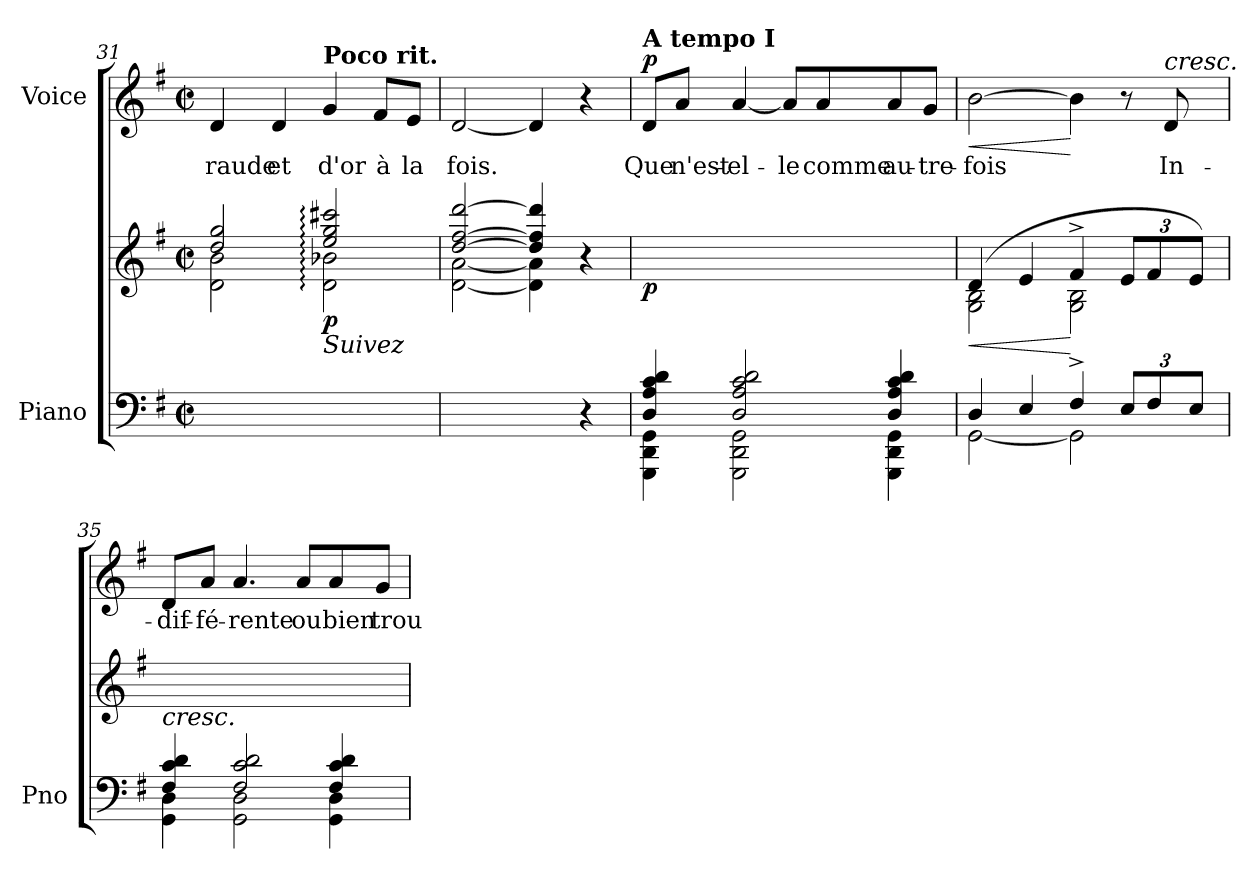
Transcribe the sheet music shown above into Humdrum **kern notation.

**kern	**kern	**dynam	**kern	**text	**dynam
*part2	*part2	*part2	*part1	*part1	*part1
*staff3	*staff2	*staff2/3	*staff1	*staff1	*staff1
*I"Piano	*	*	*I"Voice	*	*
*I'Pno	*	*	*	*	*
*clefF4	*clefG2	*	*clefG2	*	*
*k[f#]	*k[f#]	*	*k[f#]	*	*
*M2/2	*M2/2	*	*M2/2	*	*
*met(c|)	*met(c|)	*	*met(c|)	*	*
=31	=31	=31	=31	=31	=31
*	*^	*	*	*	*
!	!	!	!	!	!LO:LY:b	!
1ryy	2dd/ 2gg/	2d\ 2b\	.	4d/	-raude	.
!	!	!	!	!	!LO:LY:b	!
.	.	.	.	4d/	et	.
*	*	*	*	*MM80	*	*
!	!	!	!	!LO:TX:a:B:t=Poco rit.	!	!
!	!LO:TX:b:i:t=Suivez	!	!	!	!	!
!	!	!	!LO:DY:b	!	!LO:LY:b	!
.	2ee/: 2gg/: 2ccc#X/:	2d\: 2b-X\:	p	4g/	d'or	.
!	!	!	!	!	!LO:LY:b	!
.	.	.	.	8f#/L	à	.
!	!	!	!	!	!LO:LY:b	!
.	.	.	.	8e/J	la	.
=32	=32	=32	=32	=32	=32	=32
!	!	!	!	!	!LO:LY:b	!
2.ryy	[2dd/ [2ff#/ [2ddd/	[2d\ [2a\	.	[2d/	fois.	.
.	4dd/] 4ff#/] 4ddd/]	4d\] 4a\]	.	4d/]	.	.
4r	4r	4ryy	.	4r	.	.
*	*v	*v	*	*	*	*
!!LO:PB:g=z
=33	=33	=33	=33	=33	=33
*	*	*	*MM92	*	*
*^	*^	*	*	*	*
!	!	!	!	!	!LO:TX:a:B:t=A tempo I	!	!
!	!	!LO:TX:a:B:t=A tempo I	!	!	!	!	!
!	!	!	!	!LO:DY:b	!	!LO:LY:b	!LO:DY:a
*	*	*v	*v	*	*	*	*
4D/ 4A/ 4c/ 4d/	4GGG\ 4DD\ 4GG\	1ryy	p	8d/L	Que	p
!	!	!	!	!	!LO:LY:b	!
.	.	.	.	8a/J	n'est-	.
!	!	!	!	!	!LO:LY:b	!
2D/ 2A/ 2c/ 2d/	2GGG\ 2DD\ 2GG\	.	.	[4a/	-el-	.
!	!	!	!	!	!LO:LY:b	!
.	.	.	.	8a/L]	-le	.
!	!	!	!	!	!LO:LY:b	!
.	.	.	.	8a/	comme	.
!	!	!	!	!	!LO:LY:b	!
4D/ 4A/ 4c/ 4d/	4GGG\ 4DD\ 4GG\	.	.	8a/	au-	.
!	!	!	!	!	!LO:LY:b	!
.	.	.	.	8g/J	-tre-	.
=34	=34	=34	=34	=34	=34	=34
!	!	!	!LO:HP:b	!	!LO:LY:b	!LO:HP:b
*	*	*^	*	*	*	*
4D/	[2GG\	(>4d/	2G\ 2B\	<	[2b\	-fois	<
4E/	.	4e/	.	.	.	.	.
4F#^/	2GG\]	4f#^/	2G\ 2B\	[	4b\]	.	[
*Xbrackettup	*	*Xbrackettup	*	*	*	*	*
12E/L	.	12e/L	.	.	8r	.	.
12F#/	.	12f#/	.	.	.	.	.
!	!	!	!	!	!LO:TX:a:i:t=cresc.	!	!
!	!	!	!	!	!	!LO:LY:b	!
.	.	.	.	.	8d/	In-	.
12E/J	.	12e/J)	.	.	.	.	.
*	*	*v	*v	*	*	*	*
=35	=35	=35	=35	=35	=35	=35
!	!	!LO:TX:b:i:t=cresc.	!	!	!	!
!	!	!	!	!	!LO:LY:b	!
4F#/ 4c/ 4d/	4GG\ 4D\	1ryy	.	8d/L	-dif-	.
!	!	!	!	!	!LO:LY:b	!
.	.	.	.	8a/J	-fé-	.
!	!	!	!	!	!LO:LY:b	!
2F#/ 2c/ 2d/	2GG\ 2D\	.	.	4.a/	-rente	.
!	!	!	!	!	!LO:LY:b	!
.	.	.	.	8a/L	ou	.
!	!	!	!	!	!LO:LY:b	!
4F#/ 4c/ 4d/	4GG\ 4D\	.	.	8a/	bien	.
!	!	!	!	!	!LO:LY:b	!
.	.	.	.	8g/J	trou-	.
*v	*v	*	*	*	*	*
=	=	=	=	=	=
*-	*-	*-	*-	*-	*-
